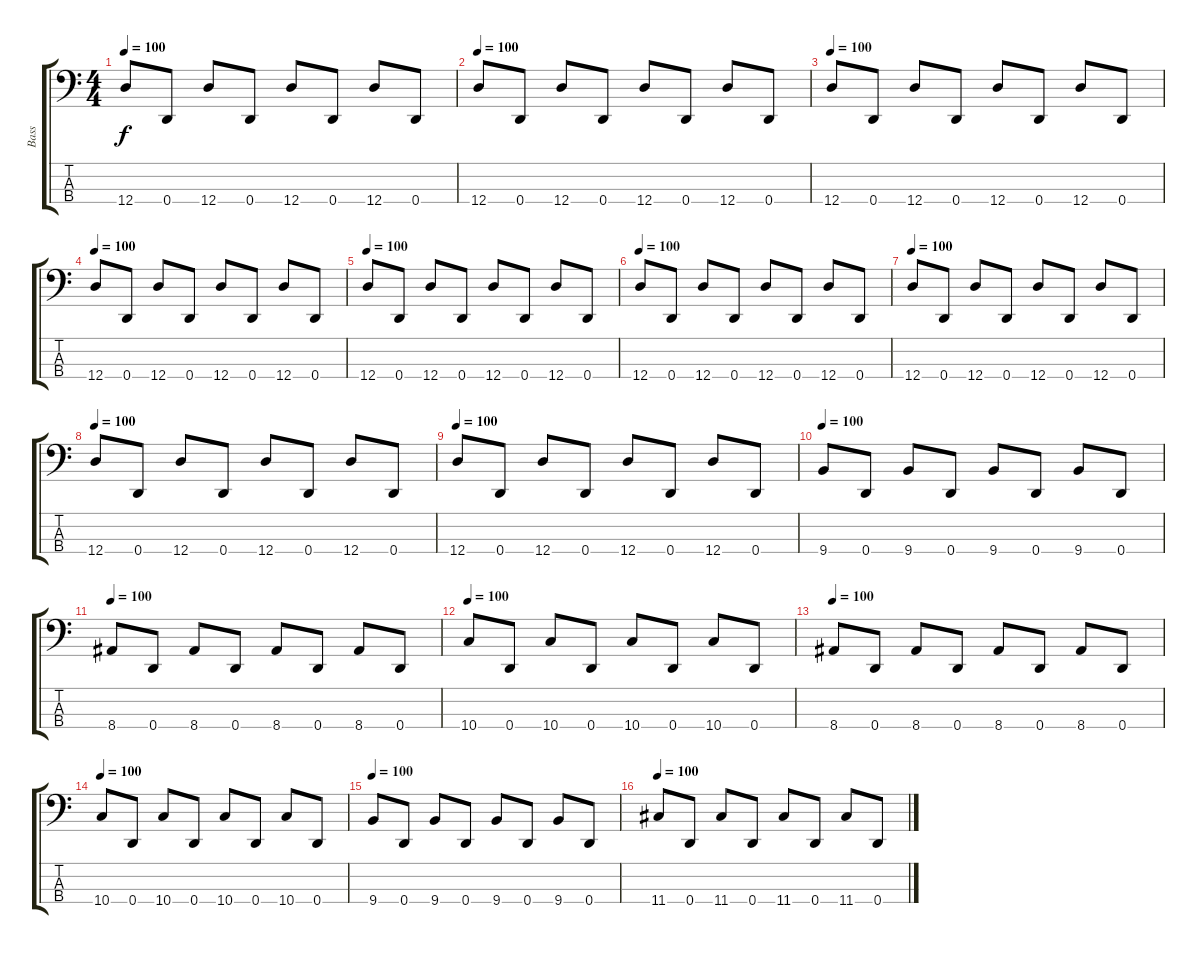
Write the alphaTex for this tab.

\track ("Bass" "Bass") {instrument electricbassfinger}
\staff {score tabs}
\tuning (G2 D2 A1 D1) {hide}
\ts (4 4)
\tempo 100
\clef f4
\ks c
12.4.8{dy f volume 9} 0.4.8 12.4.8 0.4.8 12.4.8 0.4.8 12.4.8 0.4.8 |
\tempo 100
12.4.8{volume 9} 0.4.8 12.4.8 0.4.8 12.4.8 0.4.8 12.4.8 0.4.8 |
\tempo 100
12.4.8{volume 9} 0.4.8 12.4.8 0.4.8 12.4.8 0.4.8 12.4.8 0.4.8 |
\tempo 100
12.4.8{volume 9} 0.4.8 12.4.8 0.4.8 12.4.8 0.4.8 12.4.8 0.4.8 |
\tempo 100
12.4.8{volume 9} 0.4.8 12.4.8 0.4.8 12.4.8 0.4.8 12.4.8 0.4.8 |
\tempo 100
12.4.8{volume 9} 0.4.8 12.4.8 0.4.8 12.4.8 0.4.8 12.4.8 0.4.8 |
\tempo 100
12.4.8{volume 9} 0.4.8 12.4.8 0.4.8 12.4.8 0.4.8 12.4.8 0.4.8 |
\tempo 100
12.4.8{volume 9} 0.4.8 12.4.8 0.4.8 12.4.8 0.4.8 12.4.8 0.4.8 |
\tempo 100
12.4.8{volume 9} 0.4.8 12.4.8 0.4.8 12.4.8 0.4.8 12.4.8 0.4.8 |
\tempo 100
9.4.8{volume 9} 0.4.8 9.4.8 0.4.8 9.4.8 0.4.8 9.4.8 0.4.8 |
\tempo 100
8.4.8{volume 9} 0.4.8 8.4.8 0.4.8 8.4.8 0.4.8 8.4.8 0.4.8 |
\tempo 100
10.4.8{volume 9} 0.4.8 10.4.8 0.4.8 10.4.8 0.4.8 10.4.8 0.4.8 |
\tempo 100
8.4.8{volume 9} 0.4.8 8.4.8 0.4.8 8.4.8 0.4.8 8.4.8 0.4.8 |
\tempo 100
10.4.8{volume 9} 0.4.8 10.4.8 0.4.8 10.4.8 0.4.8 10.4.8 0.4.8 |
\tempo 100
9.4.8{volume 9} 0.4.8 9.4.8 0.4.8 9.4.8 0.4.8 9.4.8 0.4.8 |
\tempo 100
11.4.8{volume 9} 0.4.8 11.4.8 0.4.8 11.4.8 0.4.8 11.4.8 0.4.8
